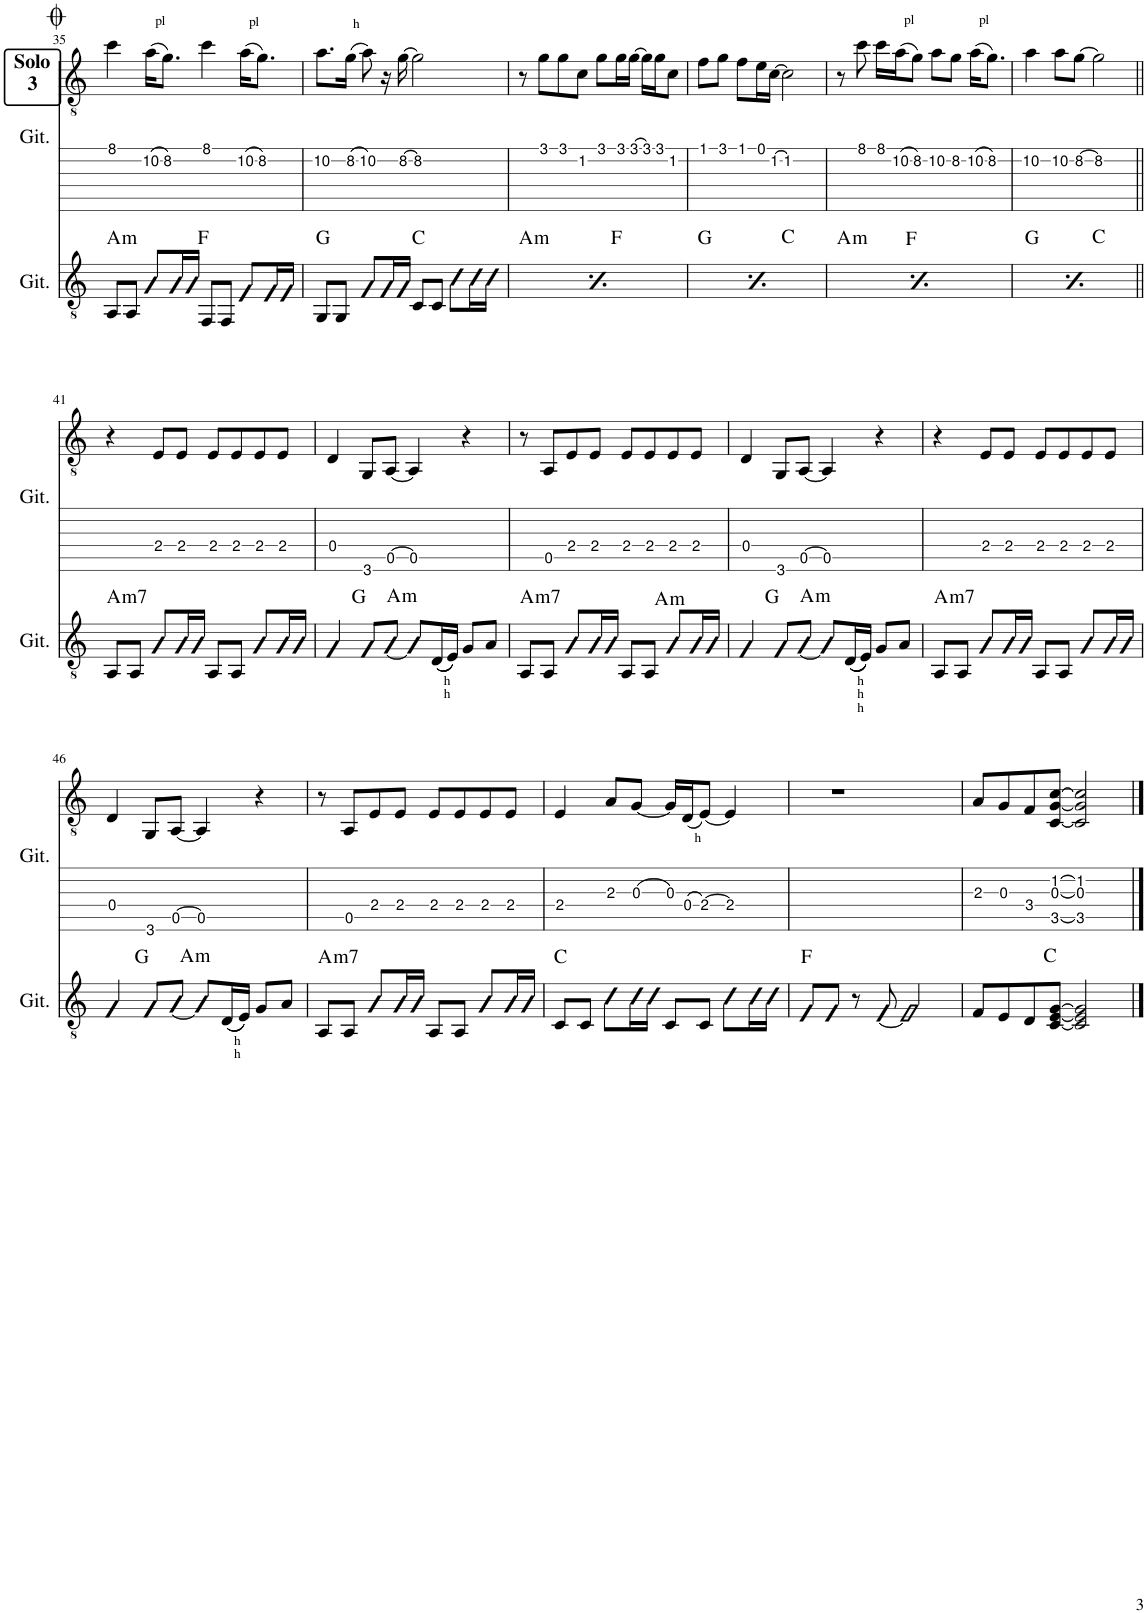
**kern	**harte	**kern	**kern
*part2	*part2	*part1	*part1
*staff3	*	*staff2	*staff1
*I"Akustische Gitarre	*	*I"Klassische Gitarre	*
*I'Git.	*	*I'Git.	*
!!LO:PB:g=z
*clefGv2	*	*	*clefGv2
*k[]	*	*k[]	*k[]
*M4/4	*	*M4/4	*M4/4
*met(c)	*	*met(c)	*met(c)
!!LO:REH:place=s1:a:t=
!!LO:REH:place=s1:a:t=3
!!LO:REH:place=s1:a:B:cj:fs=12:t=Solo
=35	=35	=35	=35
!	!LO:H:kt=m	!	!
8AA/L	A:min	4cc	4cc\
8AA/J	.	.	.
!	!	!	!LO:TX:a:t=pl
8A/L	.	16aKL	(16a\KL
.	.	8.gJ	8.g\J)
16A/L	.	.	.
16A/JJ	.	.	.
8FF/L	.	4cc	4cc\
8FF/J	.	.	.
!	!	!	!LO:TX:a:t=pl
8F/L	F:maj	16aKL	(16a\KL
.	.	8.gJ	8.g\J)
16F/L	.	.	.
16F/JJ	.	.	.
=36	=36	=36	=36
8GG/L	G:maj	8.aL	8.a\L
8GG/J	.	.	.
!	!	!	!LO:TX:a:t=h
.	.	16gJk	(16g\Jk
8G/L	.	8a	8a\)
16G/L	.	16r	16r
16G/JJ	.	[16g	[16g\
8C/L	C:maj	2g]	2g\]
8C/J	.	.	.
8c\L	.	.	.
16c\L	.	.	.
16c\JJ	.	.	.
=37	=37	=37	=37
8GG/L	G:maj	8r	8r
8GG/J	.	8g	8g\L
8G/L	.	8gL	8g\
16G/L	.	8cJ	8c\J
16G/JJ	.	.	.
8C/L	C:maj	8gL	8g\L
8C/J	.	16gL	16g\L
.	.	[16gJJ	[16g\JJ
8c\L	.	16gLL]	16g\LL]
.	.	16gJ	16g\J
16c\L	.	8cJ	8c\J
16c\JJ	.	.	.
=38	=38	=38	=38
8GG/L	G:maj	8fL	8f\L
8GG/J	.	8gJ	8g\J
8G/L	.	8fL	8f\L
16G/L	.	16eL	16e\L
16G/JJ	.	[16cJJ	[16c\JJ
8C/L	C:maj	2c]	2c\]
8C/J	.	.	.
8c\L	.	.	.
16c\L	.	.	.
16c\JJ	.	.	.
=39	=39	=39	=39
8GG/L	G:maj	8r	8r
8GG/J	.	8cc	8cc\
8G/L	.	16ccLL	16cc\LL
!	!	!	!LO:TX:a:t=pl
.	.	16aJ	(16a\J
16G/L	.	8gJ	8g\J)
16G/JJ	.	.	.
8C/L	C:maj	8aL	8a\L
8C/J	.	8gJ	8g\J
!	!	!	!LO:TX:a:t=pl
8c\L	.	16aKL	(16a\KL
.	.	8.gJ	8.g\J)
16c\L	.	.	.
16c\JJ	.	.	.
=40	=40	=40	=40
8GG/L	G:maj	4a	4a\
8GG/J	.	.	.
8G/L	.	8aL	8a\L
16G/L	.	[8gJ	[8g\J
16G/JJ	.	.	.
8C/L	C:maj	2g]	2g\]
8C/J	.	.	.
8c\L	.	.	.
16c\L	.	.	.
16c\JJ	.	.	.
!!LO:LB:g=z
=41||	=41||	=41||	=41||
!	!LO:H:kt=m7	!	!
8AA/L	A:min7	4r	4r
8AA/J	.	.	.
8A/L	.	8EL	8E/L
16A/L	.	8EJ	8E/J
16A/JJ	.	.	.
8AA/L	.	8EL	8E/L
8AA/J	.	8EJ	8E/
8A/L	.	8EL	8E/
16A/L	.	8EJ	8E/J
16A/JJ	.	.	.
=42	=42	=42	=42
4G/	.	4D	4D/
8G/L	G:maj	8GGL	8GG/L
[8A/J	.	[8AAJ	[8AA/J
8A/L]	.	4AA]	4AA/]
!LO:TX:b:t=h	!	!	!
!LO:TX:b:t=h	!	!	!
((16D/L	.	.	.
16E/JJ))	.	.	.
!	!LO:H:kt=m	!	!
8G/L	A:min	4r	4r
8A/J	.	.	.
=43	=43	=43	=43
!	!LO:H:kt=m7	!	!
8AA/L	A:min7	8r	8r
8AA/J	.	8AA	8AA/L
!	!LO:H:kt=m	!	!
8A/L	A:min	8EL	8E/
16A/L	.	8EJ	8E/J
16A/JJ	.	.	.
8AA/L	.	8EL	8E/L
8AA/J	.	8EJ	8E/
8A/L	.	8EL	8E/
16A/L	.	8EJ	8E/J
16A/JJ	.	.	.
=44	=44	=44	=44
4G/	.	4D	4D/
8G/L	G:maj	8GGL	8GG/L
[8A/J	.	[8AAJ	[8AA/J
8A/L]	.	4AA]	4AA/]
!LO:TX:b:t=h	!	!	!
!LO:TX:b:t=h	!	!	!
!LO:TX:b:t=h	!	!	!
(((16D/L	.	.	.
16E/JJ)))	.	.	.
!	!LO:H:kt=m	!	!
8G/L	A:min	4r	4r
8A/J	.	.	.
=45	=45	=45	=45
!	!LO:H:kt=m7	!	!
8AA/L	A:min7	4r	4r
8AA/J	.	.	.
8A/L	.	8EL	8E/L
16A/L	.	8EJ	8E/J
16A/JJ	.	.	.
8AA/L	.	8EL	8E/L
8AA/J	.	8EJ	8E/
8A/L	.	8EL	8E/
16A/L	.	8EJ	8E/J
16A/JJ	.	.	.
!!LO:LB:g=z
=46	=46	=46	=46
4G/	.	4D	4D/
8G/L	G:maj	8GGL	8GG/L
[8A/J	.	[8AAJ	[8AA/J
8A/L]	.	4AA]	4AA/]
!LO:TX:b:t=h	!	!	!
!LO:TX:b:t=h	!	!	!
((16D/L	.	.	.
16E/JJ))	.	.	.
!	!LO:H:kt=m	!	!
8G/L	A:min	4r	4r
8A/J	.	.	.
=47	=47	=47	=47
!	!LO:H:kt=m7	!	!
8AA/L	A:min7	8r	8r
8AA/J	.	8AA	8AA/L
8A/L	.	8EL	8E/
16A/L	.	8EJ	8E/J
16A/JJ	.	.	.
8AA/L	.	8EL	8E/L
8AA/J	.	8EJ	8E/
8A/L	.	8EL	8E/
16A/L	.	8EJ	8E/J
16A/JJ	.	.	.
=48	=48	=48	=48
8C/L	C:maj	4E	4E/
8C/J	.	.	.
8c\L	.	8AL	8A/L
16c\L	.	[8GJ	[8G/J
16c\JJ	.	.	.
8C/L	.	16GLL]	16G/LL]
!	!	!	!LO:TX:b:t=h
.	.	16DJ	(16D/J
8C/J	.	[8EJ	[8E/J)
8c\L	.	4E]	4E/]
16c\L	.	.	.
16c\JJ	.	.	.
=49	=49	=49	=49
8F/L	F:maj	1r	1r
8F/J	.	.	.
8r	.	.	.
[8F/	.	.	.
2F/]	.	.	.
=50	=50	=50	=50
8F/L	.	8AL	8A/L
8E/	.	8GJ	8G/
8D/	.	8FL	8F/
[8C/ [8E/ [8G/J	.	[8C\ [8G\ [8c\J	[8C/ [8G/ [8c/J
2C/] 2E/] 2G/]	C:maj	2C] 2G] 2c]	2C/] 2G/] 2c/]
==	==	==	==
*-	*-	*-	*-
